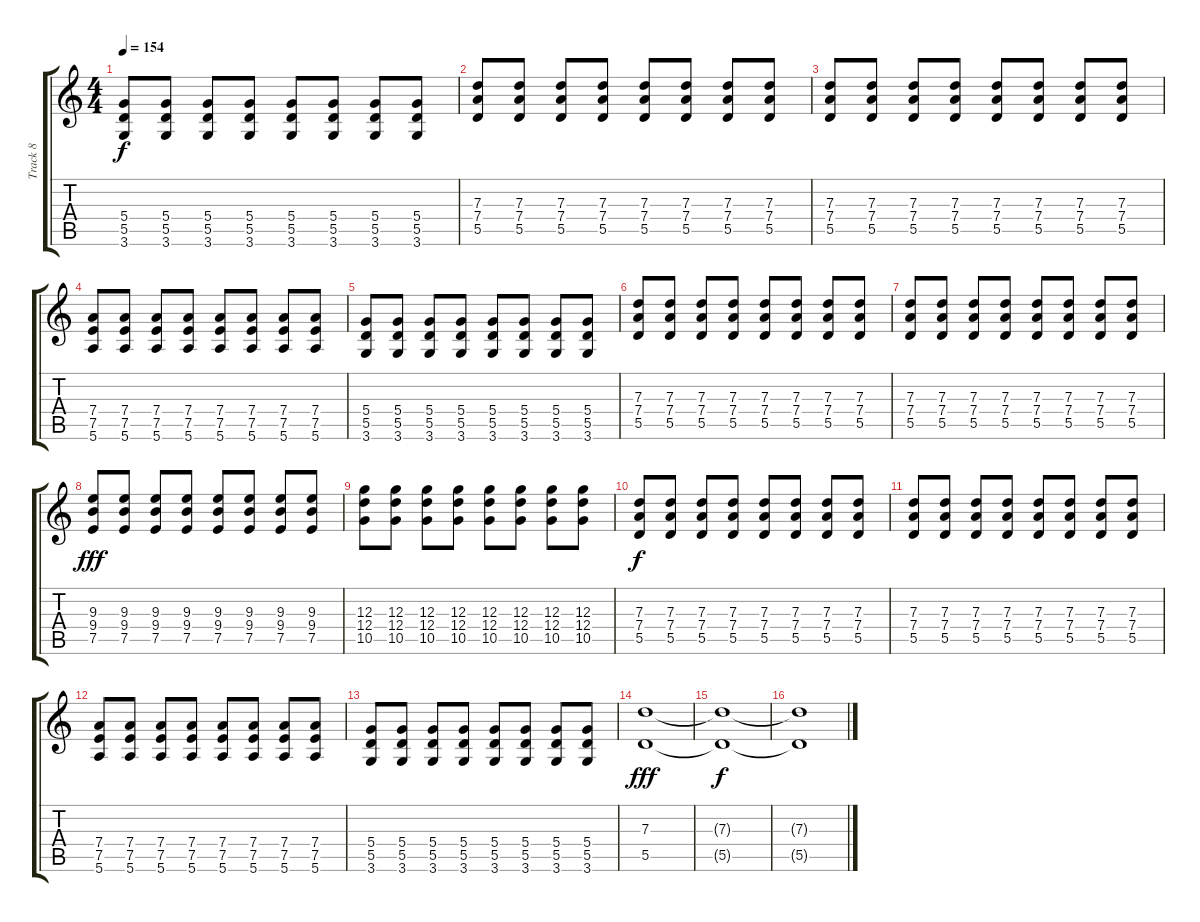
\track ("Track 8" "Track 8") {instrument overdrivenguitar}
\staff {score tabs}
\tuning (E4 B3 G3 D3 A2 E2) {hide}
\ts (4 4)
\tempo 154
\clef g2
\ks c
(5.4 5.5 3.6).8{dy f} (5.4 5.5 3.6).8 (5.4 5.5 3.6).8 (5.4 5.5 3.6).8 (5.4 5.5 3.6).8 (5.4 5.5 3.6).8 (5.4 5.5 3.6).8 (5.4 5.5 3.6).8 |
(7.3 7.4 5.5).8{instrument overdrivenguitar} (7.3 7.4 5.5).8 (7.3 7.4 5.5).8 (7.3 7.4 5.5).8 (7.3 7.4 5.5).8 (7.3 7.4 5.5).8 (7.3 7.4 5.5).8 (7.3 7.4 5.5).8 |
(7.3 7.4 5.5).8 (7.3 7.4 5.5).8 (7.3 7.4 5.5).8 (7.3 7.4 5.5).8 (7.3 7.4 5.5).8 (7.3 7.4 5.5).8 (7.3 7.4 5.5).8 (7.3 7.4 5.5).8 |
(7.4 7.5 5.6).8 (7.4 7.5 5.6).8 (7.4 7.5 5.6).8 (7.4 7.5 5.6).8 (7.4 7.5 5.6).8 (7.4 7.5 5.6).8 (7.4 7.5 5.6).8 (7.4 7.5 5.6).8 |
(5.4 5.5 3.6).8 (5.4 5.5 3.6).8 (5.4 5.5 3.6).8 (5.4 5.5 3.6).8 (5.4 5.5 3.6).8 (5.4 5.5 3.6).8 (5.4 5.5 3.6).8 (5.4 5.5 3.6).8 |
(7.3 7.4 5.5).8{instrument overdrivenguitar} (7.3 7.4 5.5).8 (7.3 7.4 5.5).8 (7.3 7.4 5.5).8 (7.3 7.4 5.5).8 (7.3 7.4 5.5).8 (7.3 7.4 5.5).8 (7.3 7.4 5.5).8 |
(7.3 7.4 5.5).8 (7.3 7.4 5.5).8 (7.3 7.4 5.5).8 (7.3 7.4 5.5).8 (7.3 7.4 5.5).8 (7.3 7.4 5.5).8 (7.3 7.4 5.5).8 (7.3 7.4 5.5).8 |
(9.3 9.4 7.5).8{dy fff} (9.3 9.4 7.5).8 (9.3 9.4 7.5).8 (9.3 9.4 7.5).8 (9.3 9.4 7.5).8 (9.3 9.4 7.5).8 (9.3 9.4 7.5).8 (9.3 9.4 7.5).8 |
(12.3 12.4 10.5).8 (12.3 12.4 10.5).8 (12.3 12.4 10.5).8 (12.3 12.4 10.5).8 (12.3 12.4 10.5).8 (12.3 12.4 10.5).8 (12.3 12.4 10.5).8 (12.3 12.4 10.5).8 |
(7.3 7.4 5.5).8{dy f instrument overdrivenguitar} (7.3 7.4 5.5).8 (7.3 7.4 5.5).8 (7.3 7.4 5.5).8 (7.3 7.4 5.5).8 (7.3 7.4 5.5).8 (7.3 7.4 5.5).8 (7.3 7.4 5.5).8 |
(7.3 7.4 5.5).8 (7.3 7.4 5.5).8 (7.3 7.4 5.5).8 (7.3 7.4 5.5).8 (7.3 7.4 5.5).8 (7.3 7.4 5.5).8 (7.3 7.4 5.5).8 (7.3 7.4 5.5).8 |
(7.4 7.5 5.6).8 (7.4 7.5 5.6).8 (7.4 7.5 5.6).8 (7.4 7.5 5.6).8 (7.4 7.5 5.6).8 (7.4 7.5 5.6).8 (7.4 7.5 5.6).8 (7.4 7.5 5.6).8 |
(5.4 5.5 3.6).8 (5.4 5.5 3.6).8 (5.4 5.5 3.6).8 (5.4 5.5 3.6).8 (5.4 5.5 3.6).8 (5.4 5.5 3.6).8 (5.4 5.5 3.6).8 (5.4 5.5 3.6).8 |
(7.3 5.5).1{dy fff instrument overdrivenguitar} |
(7.3{t} 5.5{t}).1{dy f} |
(7.3{t} 5.5{t}).1
